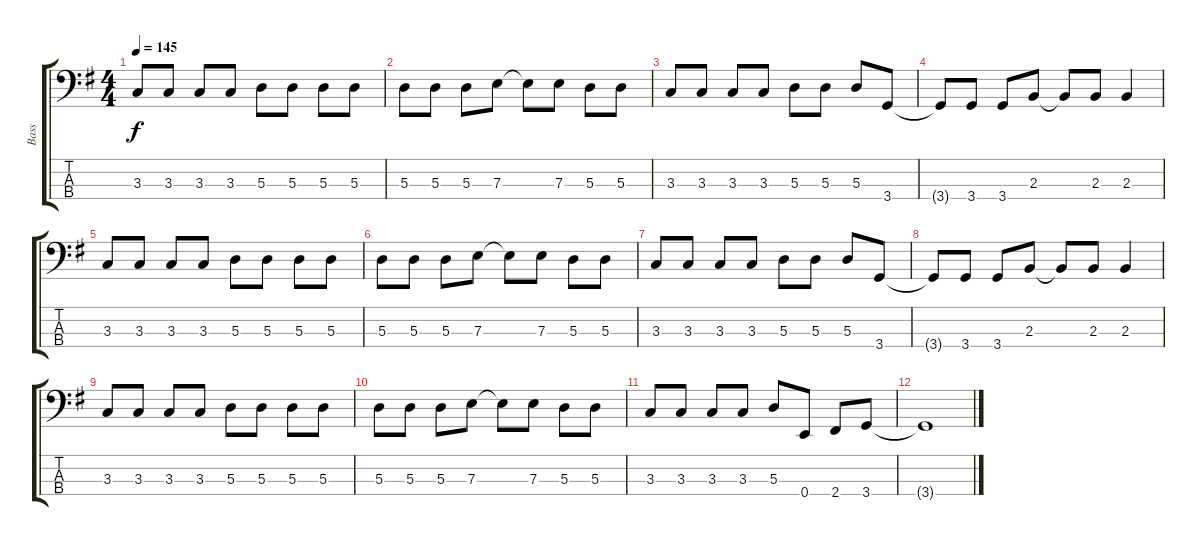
\track ("Bass" "Bass") {instrument electricbasspick}
\staff {score tabs}
\tuning (G2 D2 A1 E1) {hide}
\ts (4 4)
\tempo 145
\clef f4
\ks g
3.3.8{dy f} 3.3.8 3.3.8 3.3.8 5.3.8 5.3.8 5.3.8 5.3.8 |
5.3.8 5.3.8 5.3.8 7.3.8 7.3{t}.8 7.3.8 5.3.8 5.3.8 |
3.3.8 3.3.8 3.3.8 3.3.8 5.3.8 5.3.8 5.3.8 3.4.8 |
3.4{t}.8 3.4.8 3.4.8 2.3.8 2.3{t}.8 2.3.8 2.3.4 |
3.3.8 3.3.8 3.3.8 3.3.8 5.3.8 5.3.8 5.3.8 5.3.8 |
5.3.8 5.3.8 5.3.8 7.3.8 7.3{t}.8 7.3.8 5.3.8 5.3.8 |
3.3.8 3.3.8 3.3.8 3.3.8 5.3.8 5.3.8 5.3.8 3.4.8 |
3.4{t}.8 3.4.8 3.4.8 2.3.8 2.3{t}.8 2.3.8 2.3.4 |
3.3.8 3.3.8 3.3.8 3.3.8 5.3.8 5.3.8 5.3.8 5.3.8 |
5.3.8 5.3.8 5.3.8 7.3.8 7.3{t}.8 7.3.8 5.3.8 5.3.8 |
3.3.8 3.3.8 3.3.8 3.3.8 5.3.8 0.4.8 2.4.8 3.4.8 |
3.4{t}.1
